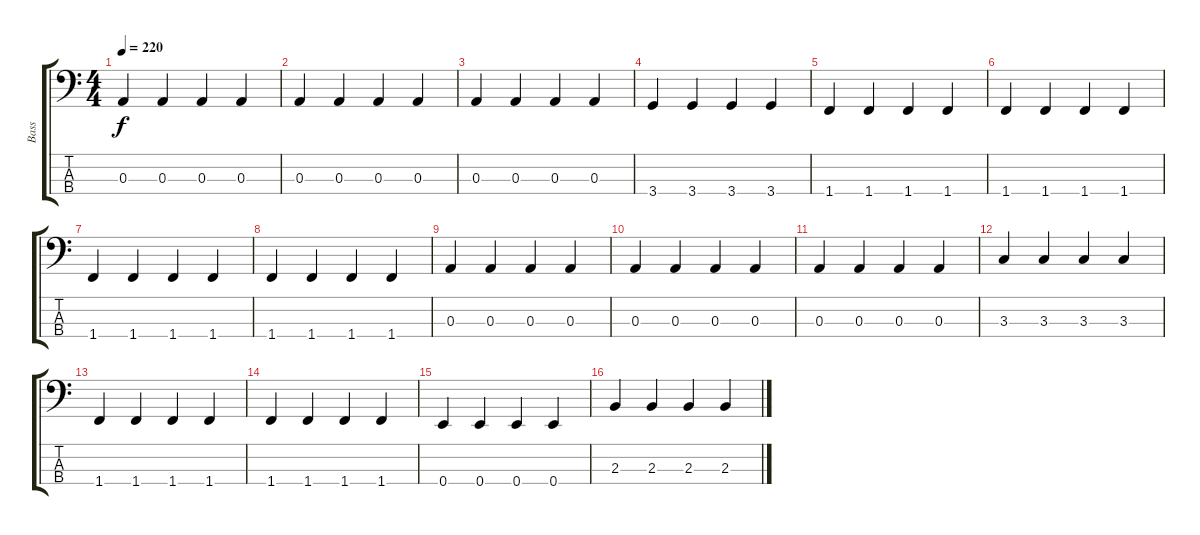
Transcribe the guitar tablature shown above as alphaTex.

\track ("Bass" "Bass") {instrument electricbassfinger}
\staff {score tabs}
\tuning (G2 D2 A1 E1) {hide}
\ts (4 4)
\tempo 220
\clef f4
\ks c
0.3.4{dy f} 0.3.4 0.3.4 0.3.4 |
0.3.4 0.3.4 0.3.4 0.3.4 |
0.3.4 0.3.4 0.3.4 0.3.4 |
3.4.4 3.4.4 3.4.4 3.4.4 |
1.4.4 1.4.4 1.4.4 1.4.4 |
1.4.4 1.4.4 1.4.4 1.4.4 |
1.4.4 1.4.4 1.4.4 1.4.4 |
1.4.4 1.4.4 1.4.4 1.4.4 |
0.3.4 0.3.4 0.3.4 0.3.4 |
0.3.4 0.3.4 0.3.4 0.3.4 |
0.3.4 0.3.4 0.3.4 0.3.4 |
3.3.4 3.3.4 3.3.4 3.3.4 |
1.4.4 1.4.4 1.4.4 1.4.4 |
1.4.4 1.4.4 1.4.4 1.4.4 |
0.4.4 0.4.4 0.4.4 0.4.4 |
2.3.4 2.3.4 2.3.4 2.3.4
